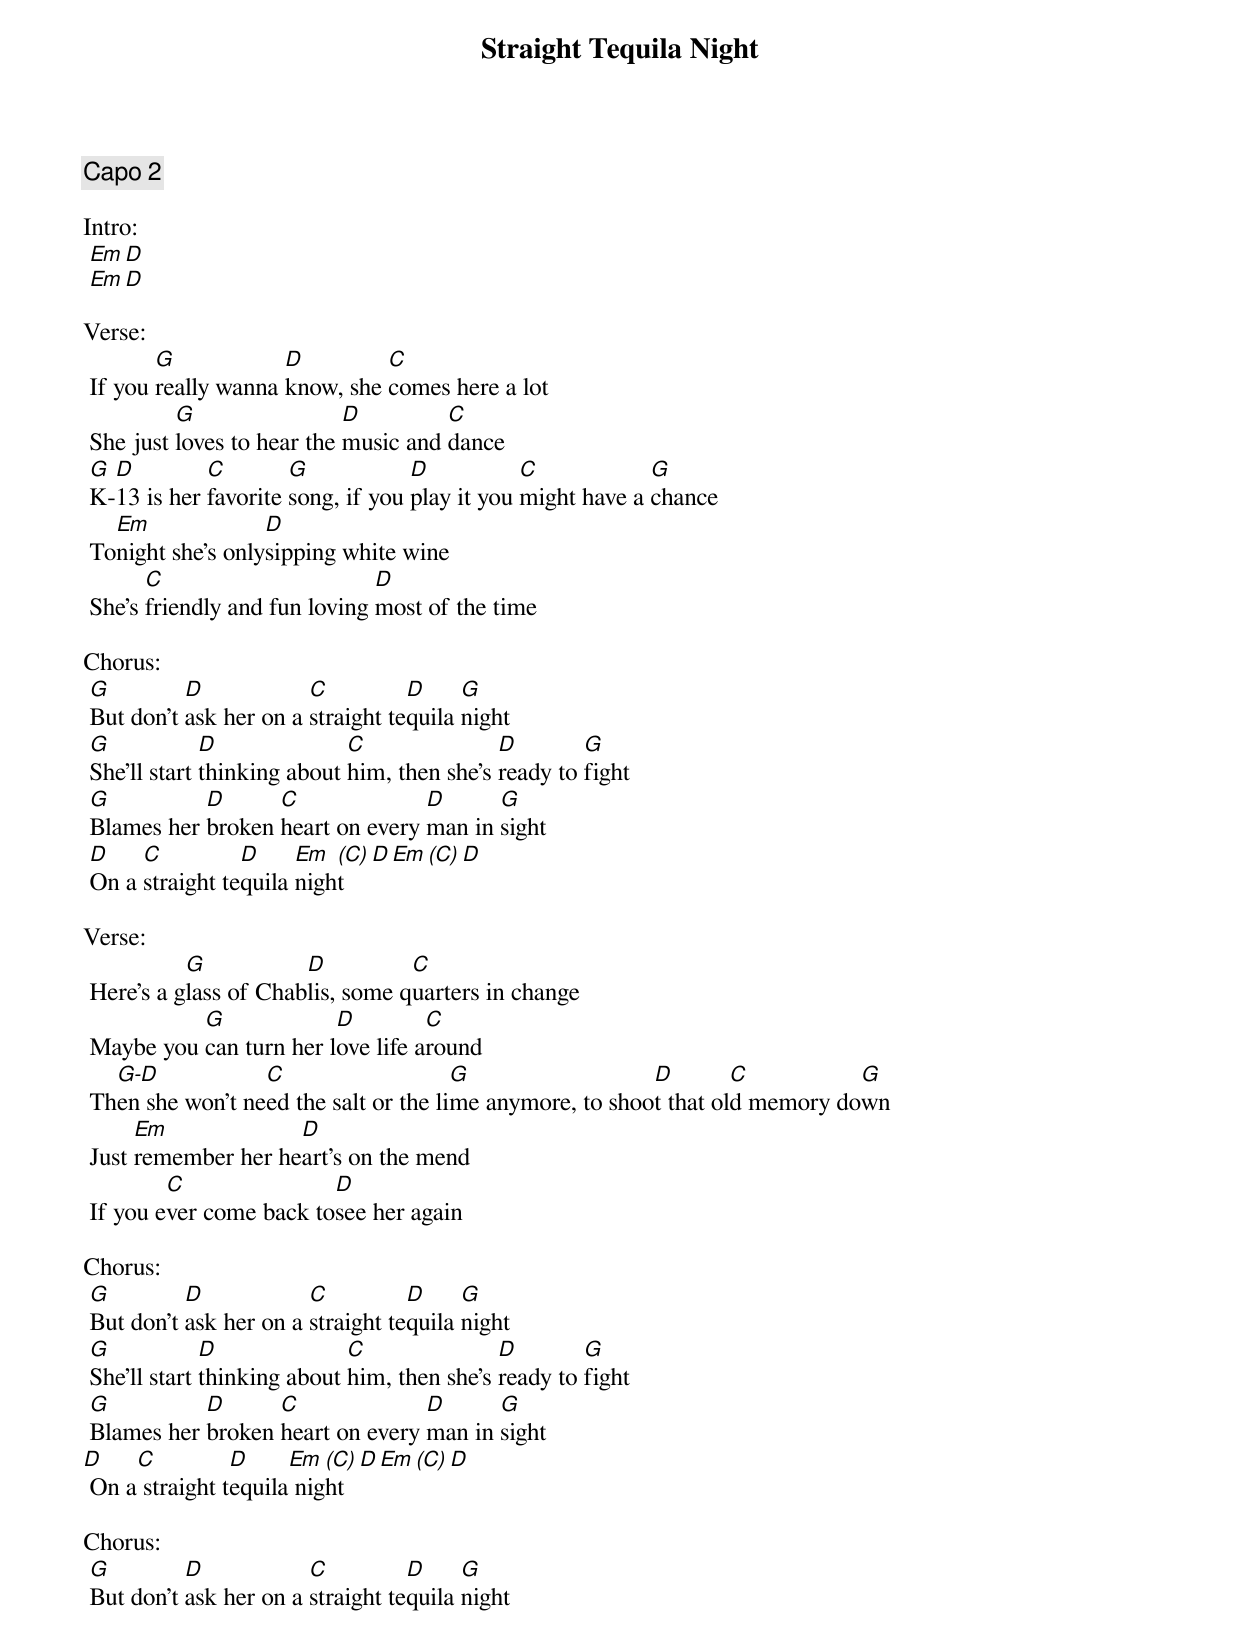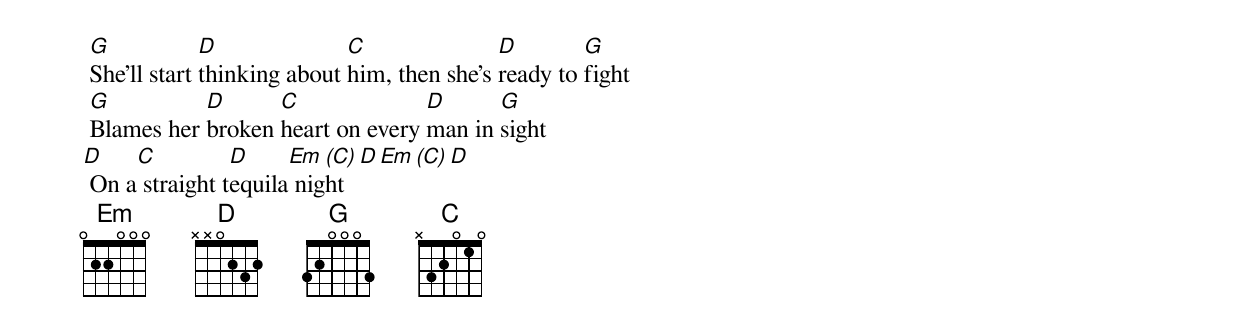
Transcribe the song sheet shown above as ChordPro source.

{title:Straight Tequila Night}
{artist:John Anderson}
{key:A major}
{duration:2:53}
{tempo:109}
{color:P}

{comment: Capo 2}

Intro:
 [Em][D]
 [Em][D]

Verse:
 If you [G]really wanna [D]know, she [C]comes here a lot
 She just [G]loves to hear the [D]music and [C]dance
 [G]K-[D]13 is her [C]favorite [G]song, if you [D]play it you [C]might have a [G]chance
 To[Em]night she's only[D]sipping white wine
 She's [C]friendly and fun loving [D]most of the time

Chorus:
 [G]But don't [D]ask her on a [C]straight te[D]quila [G]night
 [G]She'll start [D]thinking about [C]him, then she's [D]ready to [G]fight
 [G]Blames her [D]broken [C]heart on every [D]man in [G]sight
 [D]On a [C]straight te[D]quila [Em]nigh[(C)]t[D][Em][(C)][D]

Verse:
 Here's a g[G]lass of Chab[D]lis, some q[C]uarters in change
 Maybe you [G]can turn her l[D]ove life a[C]round
 Th[G-D]en she won't ne[C]ed the salt or the li[G]me anymore, to shoo[D]t that ol[C]d memory do[G]wn
 Just [Em]remember her he[D]art's on the mend
 If you e[C]ver come back to[D]see her again

Chorus:
 [G]But don't [D]ask her on a [C]straight te[D]quila [G]night
 [G]She'll start [D]thinking about [C]him, then she's [D]ready to [G]fight
 [G]Blames her [D]broken [C]heart on every [D]man in [G]sight
[D] On a[C] straight t[D]equila[Em] nig[(C)]ht[D][Em][(C)][D]

Chorus:
 [G]But don't [D]ask her on a [C]straight te[D]quila [G]night
 [G]She'll start [D]thinking about [C]him, then she's [D]ready to [G]fight
 [G]Blames her [D]broken [C]heart on every [D]man in [G]sight
[D] On a[C] straight t[D]equila[Em] nig[(C)]ht[D][Em][(C)][D]
